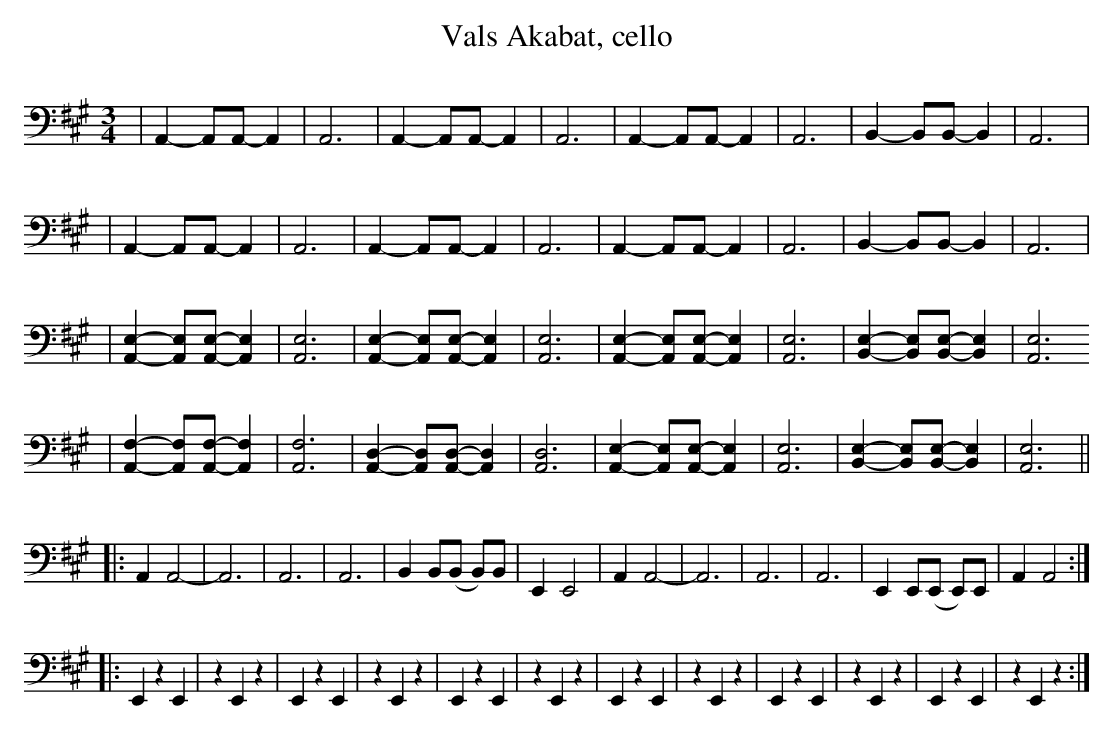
X:1
T:Vals Akabat, cello
M:3/4
L:1/8
K:A
|A,,2- A,,A,,- A,,2 | A,,6 |A,,2- A,,A,,- A,,2 | A,,6 |A,,2- A,,A,,- A,,2 | A,,6 | B,,2- B,,B,,- B,,2 | A,,6 |
|A,,2- A,,A,,- A,,2 | A,,6 |A,,2- A,,A,,- A,,2 | A,,6 |A,,2- A,,A,,- A,,2 | A,,6 | B,,2- B,,B,,- B,,2 | A,,6 |
|[A,,E,]2- [A,,E,][A,,E,]- [A,,E,]2 | [A,,E,]6 |[A,,E,]2- [A,,E,][A,,E,]- [A,,E,]2 | [A,,E,]6 |[A,,E,]2- [A,,E,][A,,E,]- [A,,E,]2 | [A,,E,]6 |[B,,E,]2- [B,,E,][B,,E,]- [B,,E,]2 | [A,,E,]6
|[A,,F,]2- [A,,F,][A,,F,]- [A,,F,]2 | [A,,F,]6 |[A,,D,]2- [A,,D,][A,,D,]- [A,,D,]2 | [A,,D,]6 |[A,,E,]2- [A,,E,][A,,E,]- [A,,E,]2 | [A,,E,]6 |[B,,E,]2- [B,,E,][B,,E,]- [B,,E,]2 | [A,,E,]6 ||
|: A,,2 A,,4- | A,,6 | A,,6 | A,,6 |  B,,2 B,,(B,, B,,)B,, | E,,2 E,,4 |A,,2 A,,4- | A,,6 | A,,6 | A,,6 |  E,,2 E,,(E,, E,,)E,, | A,,2 A,,4 :|
||
|: E,,2 z2 E,,2 | z2 E,,2 z2 | E,,2 z2 E,,2 | z2 E,,2 z2 | E,,2 z2 E,,2 | z2 E,,2 z2 | E,,2 z2 E,,2 | z2 E,,2 z2 | E,,2 z2 E,,2 | z2 E,,2 z2 | E,,2 z2 E,,2 | z2 E,,2 z2 :|
